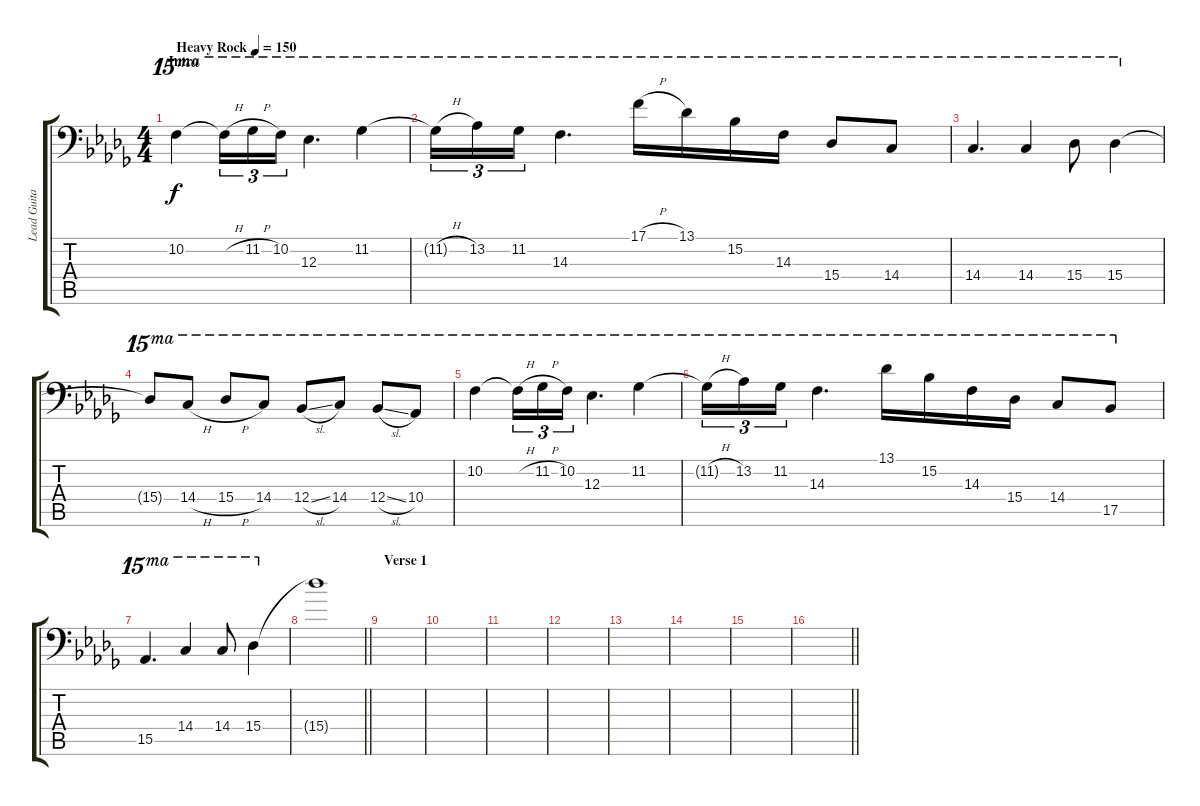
\track ("Lead Guitar 1" "Lead Guita") {instrument distortionguitar}
\staff {score tabs}
\tuning (C4 G3 Eb3 Bb2 F2 Bb1) {hide}
\ts (4 4)
\section ("" "Intro")
\tempo (150 "Heavy Rock")
\clef f4
\ks bbminor
10.2.4{ot 15ma dy f instrument distortionguitar} 10.2{h t}.16{tu (3 2) ot 15ma} 11.2{h}.16{tu (3 2) ot 15ma} 10.2.16{tu (3 2) ot 15ma} 12.3.4{d ot 15ma} 11.2.4{ot 15ma} |
11.2{h t}.16{tu (3 2) ot 15ma} 13.2.16{tu (3 2) ot 15ma} 11.2.16{tu (3 2) ot 15ma} 14.3.4{d ot 15ma} 17.1{h}.16{ot 15ma} 13.1.16{ot 15ma} 15.2.16{ot 15ma} 14.3.16{ot 15ma} 15.4.8{ot 15ma} 14.4.8{ot 15ma} |
14.4.4{d ot 15ma} 14.4.4{ot 15ma} 15.4.8{ot 15ma} 15.4.4{ot 15ma} |
15.4{t}.8{ot 15ma} 14.4{h}.8{ot 15ma} 15.4{h}.8{ot 15ma} 14.4.8{ot 15ma} 12.4{sl}.8{ot 15ma} 14.4.8{ot 15ma} 12.4{sl}.8{ot 15ma} 10.4.8{ot 15ma} |
10.2.4{ot 15ma} 10.2{h t}.16{tu (3 2) ot 15ma} 11.2{h}.16{tu (3 2) ot 15ma} 10.2.16{tu (3 2) ot 15ma} 12.3.4{d ot 15ma} 11.2.4{ot 15ma} |
11.2{h t}.16{tu (3 2) ot 15ma} 13.2.16{tu (3 2) ot 15ma} 11.2.16{tu (3 2) ot 15ma} 14.3.4{d ot 15ma} 13.1.16{ot 15ma} 15.2.16{ot 15ma} 14.3.16{ot 15ma} 15.4.16{ot 15ma} 14.4.8{ot 15ma} 17.5.8{ot 15ma} |
15.5.4{d ot 15ma volume 4} 14.4.4{ot 15ma} 14.4.8{ot 15ma} 15.4.4{ot 15ma} |
\barLineRight lightlight
15.4{t}.1 |
\section ("" "Verse 1")
|
|
|
|
|
|
|
\barLineRight lightlight
